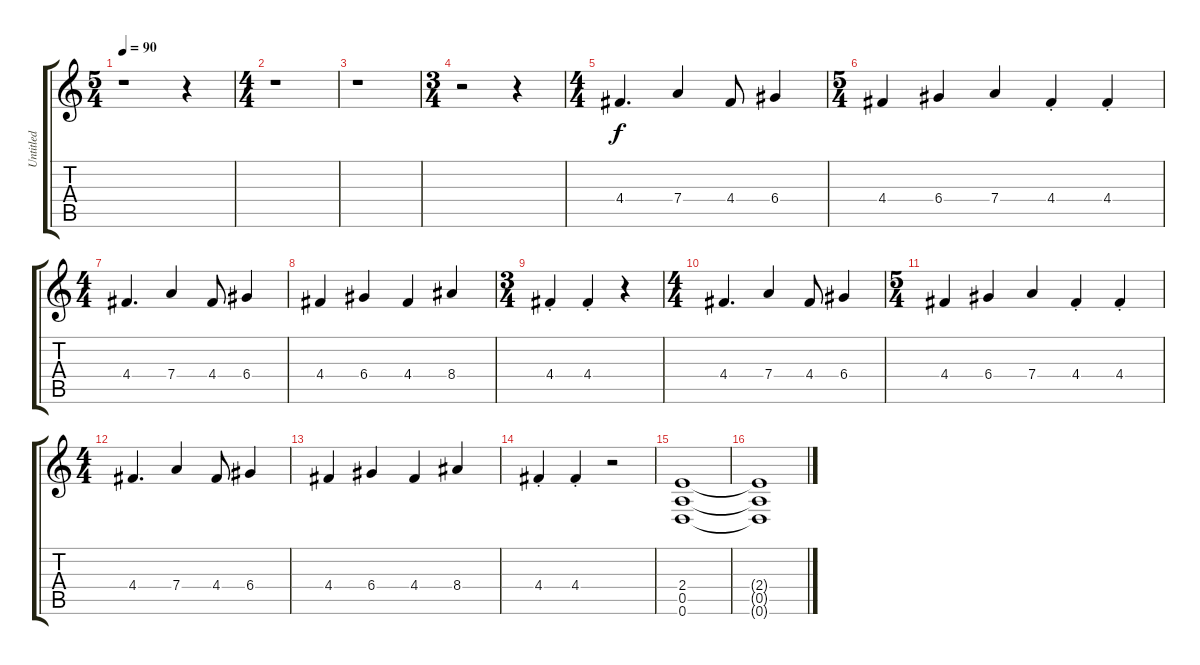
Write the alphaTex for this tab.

\track ("Untitled" "Untitled") {instrument distortionguitar}
\staff {score tabs}
\tuning (E4 B3 G3 D3 A2 D2) {hide}
\ts (5 4)
\tempo 90
\clef g2
\ks c
r.1{dy f} r.4 |
\ts (4 4)
r.1 |
r.1 |
\ts (3 4)
r.2 r.4 |
\ts (4 4)
4.4.4{d} 7.4.4 4.4.8 6.4.4 |
\ts (5 4)
4.4.4 6.4.4 7.4.4 4.4{st}.4 4.4{st}.4 |
\ts (4 4)
4.4.4{d} 7.4.4 4.4.8 6.4.4 |
4.4.4 6.4.4 4.4.4 8.4.4 |
\ts (3 4)
4.4{st}.4 4.4{st}.4 r.4 |
\ts (4 4)
4.4.4{d} 7.4.4 4.4.8 6.4.4 |
\ts (5 4)
4.4.4 6.4.4 7.4.4 4.4{st}.4 4.4{st}.4 |
\ts (4 4)
4.4.4{d} 7.4.4 4.4.8 6.4.4 |
4.4.4 6.4.4 4.4.4 8.4.4 |
4.4{st}.4 4.4{st}.4 r.2 |
(2.4 0.5 0.6).1 |
(2.4{t} 0.5{t} 0.6{t}).1
